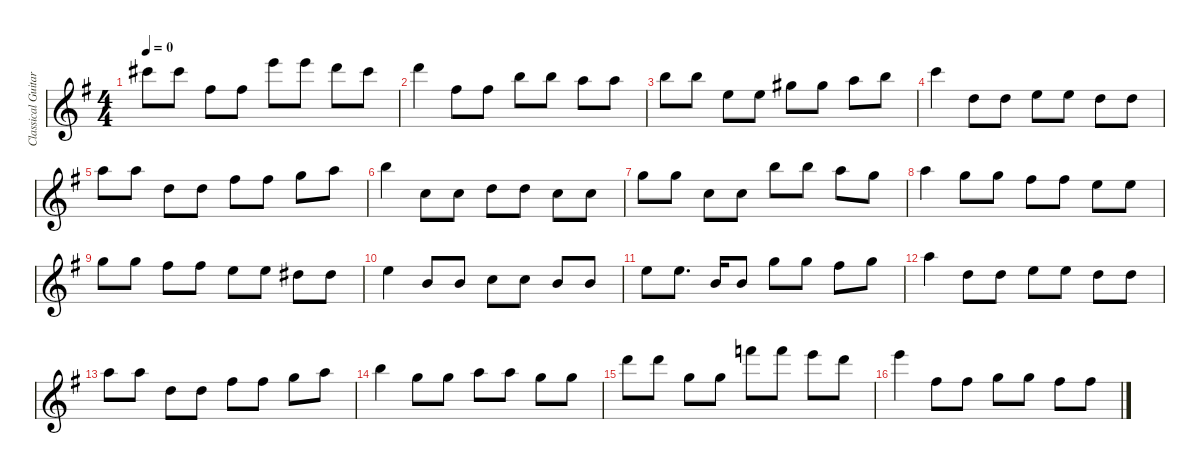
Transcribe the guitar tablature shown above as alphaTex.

\defaultSystemsLayout 4
\hideDynamics
\bracketExtendMode nobrackets
\otherSystemsTrackNameOrientation horizontal
\track ("Classical Guitar" "Classical Guitar") {instrument brightacousticpiano}
\staff {score}
\tuning (E4 B3 G3 D3 A2 E2)
\displaytranspose 12
\ts (4 4)
\tempo 0
\clef g2
\ks eminor
9.1{acc #}.8{dy mf beam Down} 9.1{acc #}.8{beam Down} 2.1{acc #}.8{beam Down} 2.1{acc #}.8{beam Down} 12.1{acc forcenatural}.8{beam Down} 12.1{acc forcenatural}.8{beam Down} 10.1{acc forcenatural}.8{beam Down} 9.1{acc #}.8{beam Down} |
10.1{acc forcenatural}.4{beam Down} 2.1{acc #}.8{beam Down} 2.1{acc #}.8{beam Down} 7.1{acc forcenatural}.8{beam Down} 7.1{acc forcenatural}.8{beam Down} 5.1{acc forcenatural}.8{beam Down} 5.1{acc forcenatural}.8{beam Down} |
7.1{acc forcenatural}.8{beam Down} 7.1{acc forcenatural}.8{beam Down} 0.1{acc forcenatural}.8{beam Down} 0.1{acc forcenatural}.8{beam Down} 4.1{acc #}.8{beam Down} 4.1{acc #}.8{beam Down} 5.1{acc forcenatural}.8{beam Down} 7.1{acc forcenatural}.8{beam Down} |
8.1{acc forcenatural}.4{beam Down} 3.2{acc forcenatural}.8{beam Down} 3.2{acc forcenatural}.8{beam Down} 0.1{acc forcenatural}.8{beam Down} 0.1{acc forcenatural}.8{beam Down} 3.2{acc forcenatural}.8{beam Down} 3.2{acc forcenatural}.8{beam Down} |
5.1{acc forcenatural}.8{beam Down} 5.1{acc forcenatural}.8{beam Down} 3.2{acc forcenatural}.8{beam Down} 3.2{acc forcenatural}.8{beam Down} 2.1{acc #}.8{beam Down} 2.1{acc #}.8{beam Down} 3.1{acc forcenatural}.8{beam Down} 5.1{acc forcenatural}.8{beam Down} |
7.1{acc forcenatural}.4{beam Down} 1.2{acc forcenatural}.8{beam Down} 1.2{acc forcenatural}.8{beam Down} 3.2{acc forcenatural}.8{beam Down} 3.2{acc forcenatural}.8{beam Down} 1.2{acc forcenatural}.8{beam Down} 1.2{acc forcenatural}.8{beam Down} |
3.1{acc forcenatural}.8{beam Down} 3.1{acc forcenatural}.8{beam Down} 1.2{acc forcenatural}.8{beam Down} 1.2{acc forcenatural}.8{beam Down} 7.1{acc forcenatural}.8{beam Down} 7.1{acc forcenatural}.8{beam Down} 5.1{acc forcenatural}.8{beam Down} 3.1{acc forcenatural}.8{beam Down} |
5.1{acc forcenatural}.4{beam Down} 3.1{acc forcenatural}.8{beam Down} 3.1{acc forcenatural}.8{beam Down} 2.1{acc #}.8{beam Down} 2.1{acc #}.8{beam Down} 0.1{acc forcenatural}.8{beam Down} 0.1{acc forcenatural}.8{beam Down} |
3.1{acc forcenatural}.8{beam Down} 3.1{acc forcenatural}.8{beam Down} 2.1{acc #}.8{beam Down} 2.1{acc #}.8{beam Down} 0.1{acc forcenatural}.8{beam Down} 0.1{acc forcenatural}.8{beam Down} 4.2{acc #}.8{beam Down} 4.2{acc #}.8{beam Down} |
0.1{acc forcenatural}.4{beam Down} 0.2{acc forcenatural}.8{beam Up} 0.2{acc forcenatural}.8{beam Up} 1.2{acc forcenatural}.8{beam Down} 1.2{acc forcenatural}.8{beam Down} 0.2{acc forcenatural}.8{beam Up} 0.2{acc forcenatural}.8{beam Up} |
0.1{acc forcenatural}.8{beam Down} 0.1{acc forcenatural}.8{d beam Down} 0.2{acc forcenatural}.16{beam Up} 0.2{acc forcenatural}.8{beam Up} 3.1{acc forcenatural}.8{beam Down} 3.1{acc forcenatural}.8{beam Down} 2.1{acc #}.8{beam Down} 3.1{acc forcenatural}.8{beam Down} |
5.1{acc forcenatural}.4{beam Down} 3.2{acc forcenatural}.8{beam Down} 3.2{acc forcenatural}.8{beam Down} 0.1{acc forcenatural}.8{beam Down} 0.1{acc forcenatural}.8{beam Down} 3.2{acc forcenatural}.8{beam Down} 3.2{acc forcenatural}.8{beam Down} |
5.1{acc forcenatural}.8{beam Down} 5.1{acc forcenatural}.8{beam Down} 3.2{acc forcenatural}.8{beam Down} 3.2{acc forcenatural}.8{beam Down} 2.1{acc #}.8{beam Down} 2.1{acc #}.8{beam Down} 3.1{acc forcenatural}.8{beam Down} 5.1{acc forcenatural}.8{beam Down} |
7.1{acc forcenatural}.4{beam Down} 3.1{acc forcenatural}.8{beam Down} 3.1{acc forcenatural}.8{beam Down} 5.1{acc forcenatural}.8{beam Down} 5.1{acc forcenatural}.8{beam Down} 3.1{acc forcenatural}.8{beam Down} 3.1{acc forcenatural}.8{beam Down} |
10.1{acc forcenatural}.8{beam Down} 10.1{acc forcenatural}.8{beam Down} 3.1{acc forcenatural}.8{beam Down} 3.1{acc forcenatural}.8{beam Down} 13.1{acc forcenatural}.8{beam Down} 13.1{acc forcenatural}.8{beam Down} 12.1{acc forcenatural}.8{beam Down} 10.1{acc forcenatural}.8{beam Down} |
12.1{acc forcenatural}.4{beam Down} 2.1{acc #}.8{beam Down} 2.1{acc #}.8{beam Down} 3.1{acc forcenatural}.8{beam Down} 3.1{acc forcenatural}.8{beam Down} 2.1{acc #}.8{beam Down} 2.1{acc #}.8{beam Down}
